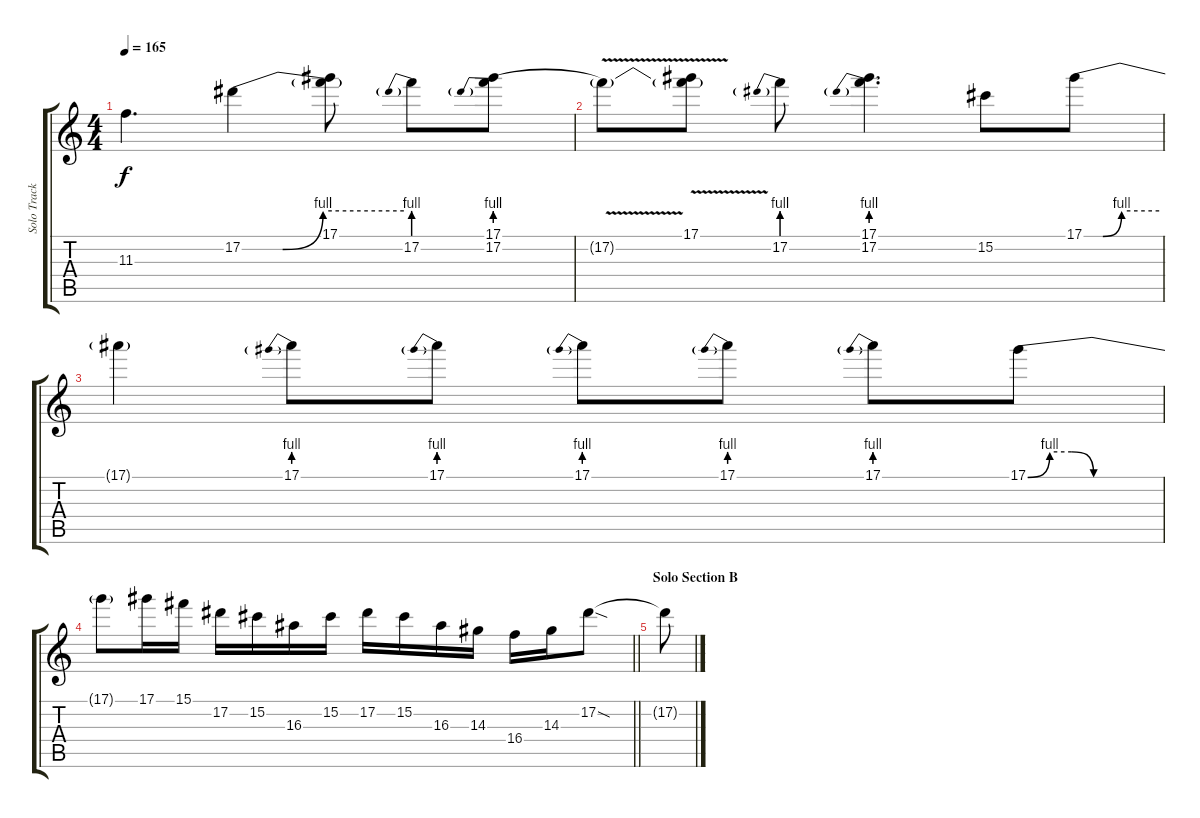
\track ("Solo Track 1" "Solo Track") {instrument distortionguitar}
\staff {score tabs}
\tuning (Eb4 Bb3 Gb3 Db3 Ab2 Eb2) {hide}
\ts (4 4)
\tempo 165
\clef g2
\ks c
11.3{t}.4{d dy f} 17.2{be (custom 0 0 15 0 30 4 60 4)}.4 (17.1 17.2{t}).8 17.2{be (prebend 0 4 60 4)}.8 (17.1 17.2{be (prebend 0 4 60 4)}).8 |
17.2{v t}.8 (17.1 17.2{t}).8 17.2{be (prebend 0 4 60 4)}.8 (17.1 17.2{be (prebend 0 4 60 4)}).4{d} 15.2.8 17.1{be (custom 0 0 15 0 30 4 60 4)}.8 |
17.1{t}.4 17.1{be (prebend 0 4 60 4)}.8 17.1{be (prebend 0 4 60 4)}.8 17.1{be (prebend 0 4 60 4)}.8 17.1{be (prebend 0 4 60 4)}.8 17.1{be (prebend 0 4 60 4)}.8 17.1{be (custom 0 0 10 4 20 4 30 0 60 0)}.8 |
\barLineRight lightlight
17.1{t}.8 17.1.16 15.1.16 17.2.16 15.2.16 16.3.16 15.2.16 17.2.16 15.2.16 16.3.16 14.3.16 16.4.16 14.3.16 17.2{sod}.8 |
\section ("" "Solo Section B")
17.2{t}.8
